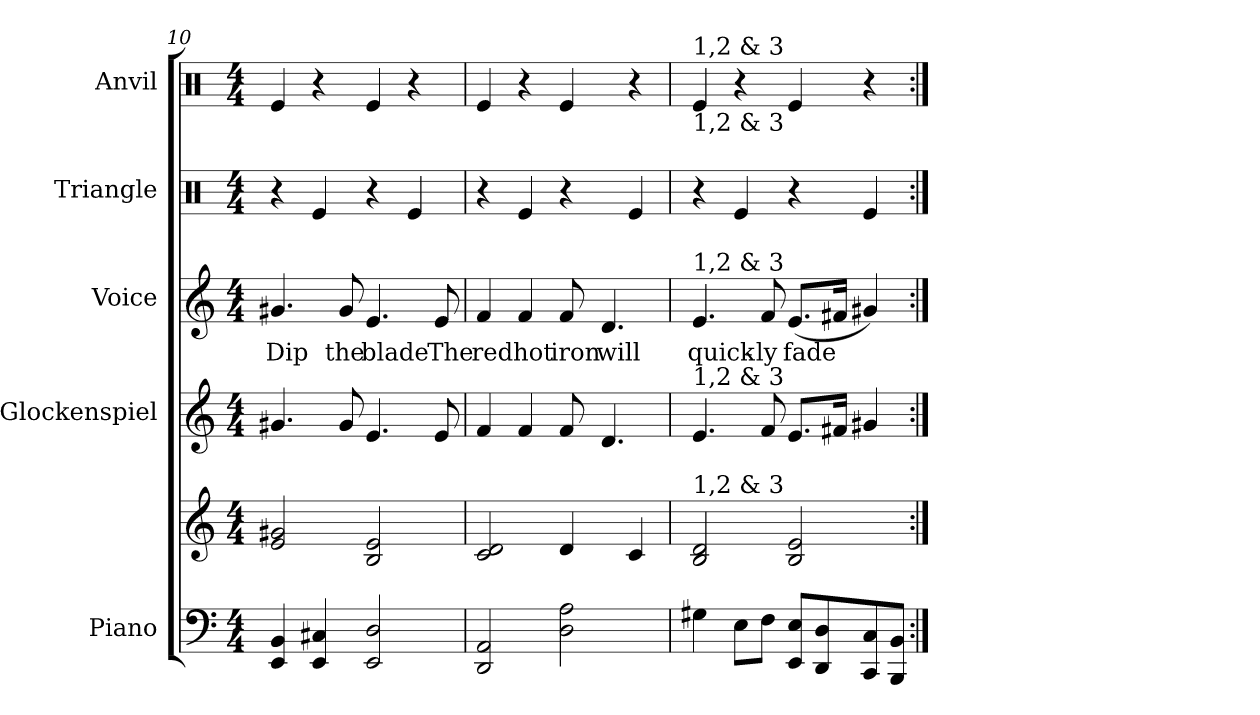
**kern	**kern	**kern	**kern	**text	**kern	**kern
*part5	*part5	*part4	*part3	*part3	*part2	*part1
*staff6	*staff5	*staff4	*staff3	*staff3	*staff2	*staff1
*I"Piano	*	*I"Glockenspiel	*I"Voice	*	*I"Triangle	*I"Anvil
*I'Pno.	*	*I'Glock.	*I'Voice	*	*I'Tri.	*I'Anv.
*clefF4	*clefG2	*clefG2	*clefG2	*	*clefX	*clefX
*	*	*ITrd-14c-24	*	*	*	*
*k[]	*k[]	*k[]	*k[]	*	*k[]	*k[]
*C:	*C:	*C:	*C:	*	*C:	*C:
*M4/4	*M4/4	*M4/4	*M4/4	*	*M4/4	*M4/4
=10	=10	=10	=10	=10	=10	=10
!	!	!	!	!LO:LY:b:color=#000000	!	!
4EEi/ 4BBi	2ei/ 2g#Xi	4.ggg#Xi/	4.g#Xi/	Dip	4r	4Rei/
4EEi/ 4C#Xi	.	.	.	.	4Rei/	4r
!	!	!	!	!LO:LY:b:color=#000000	!	!
.	.	8ggg#i/	8g#i/	the	.	.
!	!	!	!	!LO:LY:b:color=#000000	!	!
2EEi/ 2Di	2Bi/ 2ei	4.eeei/	4.ei/	blade	4r	4Rei/
.	.	.	.	.	4Rei/	4r
!	!	!	!	!LO:LY:b:color=#000000	!	!
.	.	8eeei/	8ei/	The	.	.
=11	=11	=11	=11	=11	=11	=11
!	!	!	!	!LO:LY:b:color=#000000	!	!
2DDi/ 2AAi	2ci/ 2di	4fffi/	4fi/	red	4r	4Rei/
!	!	!	!	!LO:LY:b:color=#000000	!	!
.	.	4fffi/	4fi/	hot	4Rei/	4r
!	!	!	!	!LO:LY:b:color=#000000	!	!
2Di\ 2Ai	4di/	8fffi/	8fi/	iron	4r	4Rei/
!	!	!	!	!LO:LY:b:color=#000000	!	!
.	.	4.dddi/	4.di/	will	.	.
.	4ci/	.	.	.	4Rei/	4r
!!LO:LB:g=z
=12	=12	=12	=12	=12	=12	=12
!	!	!	!	!	!	!LO:TX:b:t=1,2 & 3
!	!	!	!	!	!	!LO:TX:a:t=1,2 & 3
!	!	!	!LO:TX:a:t=1,2 & 3	!	!	!
!	!	!LO:TX:a:t=1,2 & 3	!	!	!	!
!	!LO:TX:a:t=1,2 & 3	!	!	!	!	!
!	!	!	!	!LO:LY:b:color=#000000	!	!
4G#Xi\	2Bi/ 2di	4.eeei/	4.ei/	quick-	4r	4Rei/
8Ei\L	.	.	.	.	4Rei/	4r
!	!	!	!	!LO:LY:b:color=#000000	!	!
8Fi\J	.	8fffi/	8fi/	-ly	.	.
!	!	!	!	!LO:LY:b:color=#000000	!	!
8EEi/ 8EiL	2Bi/ 2ei	8.eeei/L	(8.ei/L	fade	4r	4Rei/
8DDi/ 8Di	.	.	.	.	.	.
.	.	16fff#Xi/Jk	16f#Xi/Jk	.	.	.
8CCi/ 8Ci	.	4ggg#Xi/	4g#Xi/)	.	4Rei/	4r
8BBBi/ 8BBiJ	.	.	.	.	.	.
=:|!	=:|!	=:|!	=:|!	=:|!	=:|!	=:|!
*-	*-	*-	*-	*-	*-	*-
